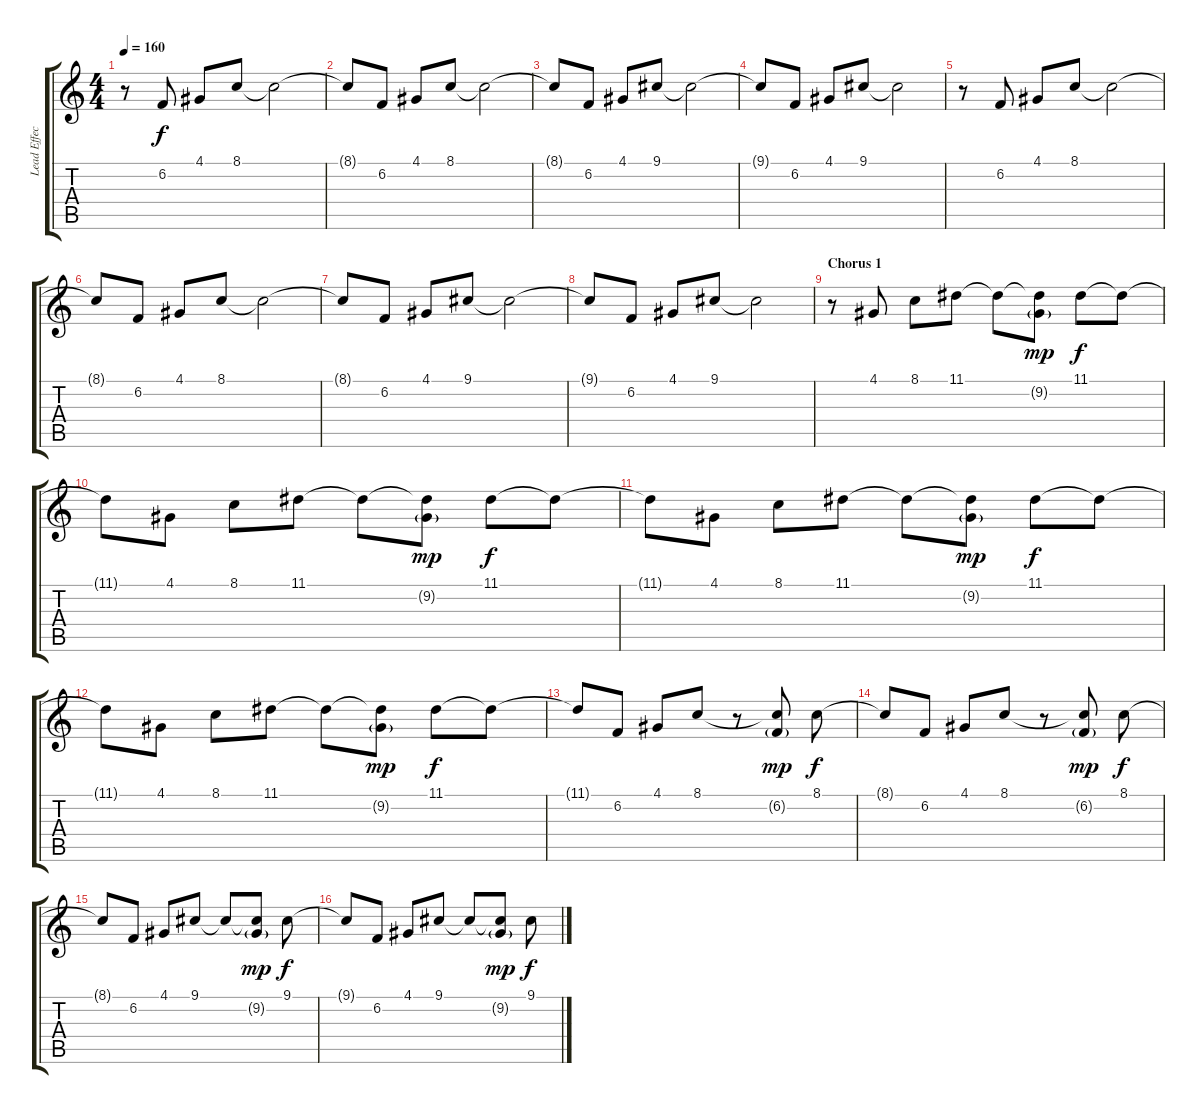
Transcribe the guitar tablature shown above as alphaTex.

\track ("Lead Effect" "Lead Effec") {instrument lead1square}
\staff {score tabs}
\tuning (E4 B3 G3 D3 A2 E2) {hide}
\ts (4 4)
\tempo 160
\clef g2
\ks c
r.8{dy f} 6.2.8 4.1.8 8.1.8 8.1{t}.2 |
8.1{t}.8 6.2.8 4.1.8 8.1.8 8.1{t}.2 |
8.1{t}.8 6.2.8 4.1.8 9.1.8 9.1{t}.2 |
9.1{t}.8 6.2.8 4.1.8 9.1.8 9.1{t}.2 |
r.8 6.2.8 4.1.8 8.1.8 8.1{t}.2 |
8.1{t}.8 6.2.8 4.1.8 8.1.8 8.1{t}.2 |
8.1{t}.8 6.2.8 4.1.8 9.1.8 9.1{t}.2 |
9.1{t}.8 6.2.8 4.1.8 9.1.8 9.1{t}.2 |
\section ("" "Chorus 1")
r.8 4.1.8 8.1.8 11.1.8 11.1{t}.8 (11.1{t} 9.2{g}).8{dy mp} 11.1.8{dy f} 11.1{t}.8 |
11.1{t}.8 4.1.8 8.1.8 11.1.8 11.1{t}.8 (11.1{t} 9.2{g}).8{dy mp} 11.1.8{dy f} 11.1{t}.8 |
11.1{t}.8 4.1.8 8.1.8 11.1.8 11.1{t}.8 (11.1{t} 9.2{g}).8{dy mp} 11.1.8{dy f} 11.1{t}.8 |
11.1{t}.8 4.1.8 8.1.8 11.1.8 11.1{t}.8 (11.1{t} 9.2{g}).8{dy mp} 11.1.8{dy f} 11.1{t}.8 |
11.1{t}.8 6.2.8 4.1.8 8.1.8 r.8 (8.1{t} 6.2{g}).8{dy mp} 8.1.8{dy f} |
8.1{t}.8 6.2.8 4.1.8 8.1.8 r.8 (8.1{t} 6.2{g}).8{dy mp} 8.1.8{dy f} |
8.1{t}.8 6.2.8 4.1.8 9.1.8 9.1{t}.8 (9.1{t} 9.2{g}).8{dy mp} 9.1.8{dy f} |
9.1{t}.8 6.2.8 4.1.8 9.1.8 9.1{t}.8 (9.1{t} 9.2{g}).8{dy mp} 9.1.8{dy f}
